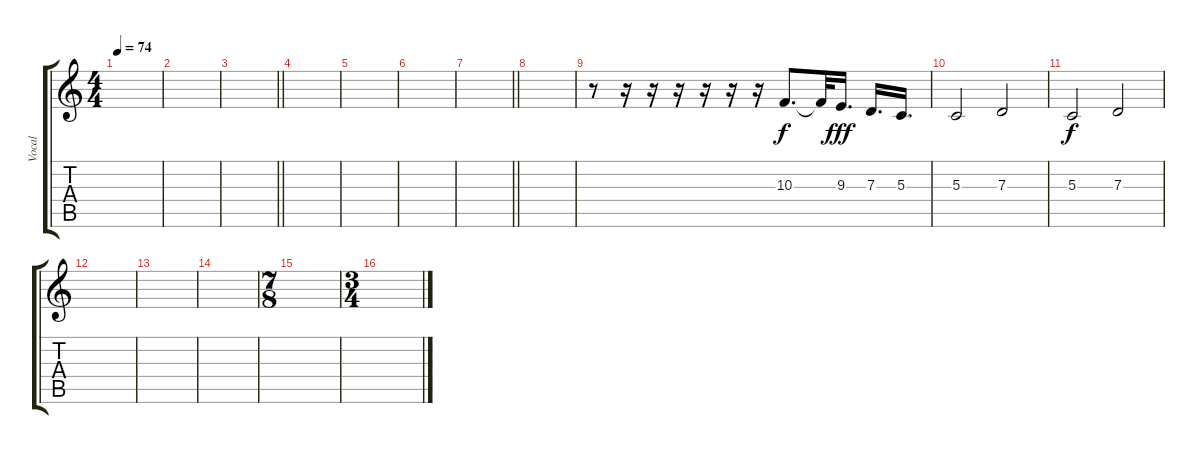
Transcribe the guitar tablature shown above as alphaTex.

\track ("Vocal" "Vocal") {instrument altosax}
\staff {score tabs}
\tuning (E4 B3 G3 D3 A2 E2) {hide}
\ts (4 4)
\tempo 74
\clef g2
\ks c
|
|
\barLineRight lightlight
|
|
|
|
\barLineRight lightlight
|
|
r.8 r.16 r.16 r.16 r.16 r.16 r.16 10.3.8{d} 10.3{t}.32{dy f} 9.3.16{d dy fff} 7.3.16{d} 5.3.16{d} |
5.3.2 7.3.2 |
5.3.2{dy f} 7.3.2 |
|
|
|
\ts (7 8)
|
\ts (3 4)
